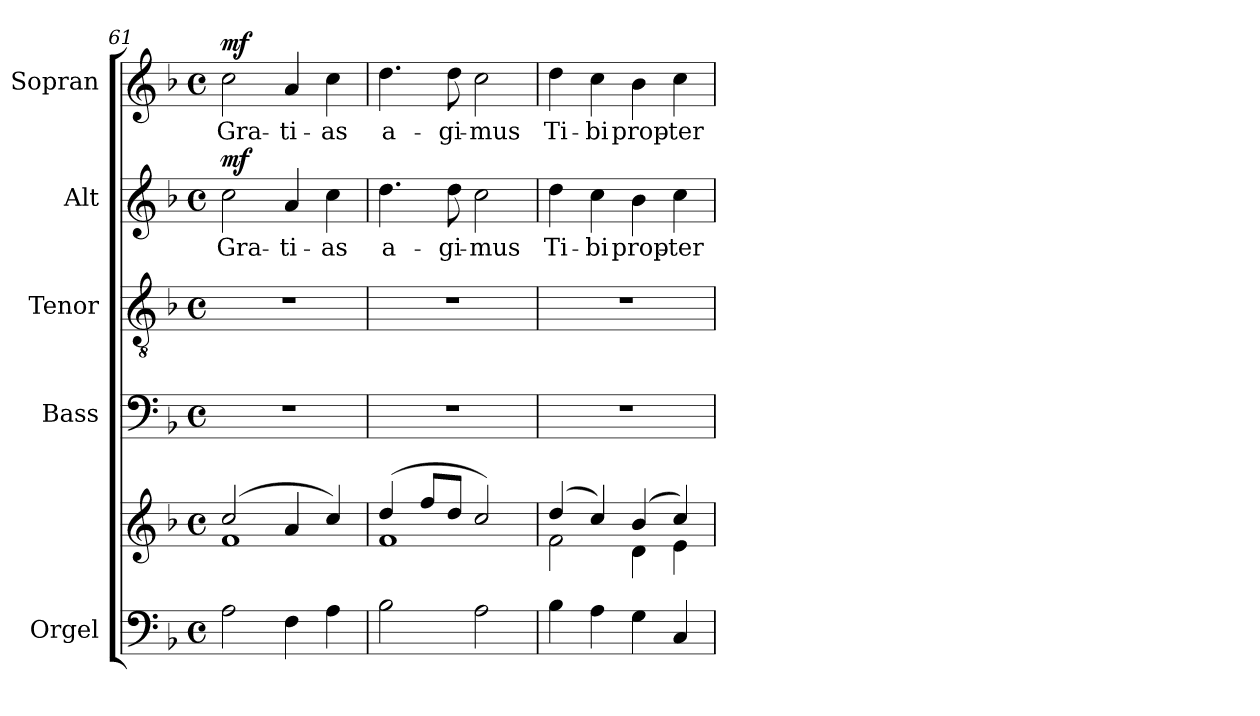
**kern	**kern	**kern	**kern	**kern	**text	**dynam	**kern	**text	**dynam
*part5	*part5	*part4	*part3	*part2	*part2	*part2	*part1	*part1	*part1
*staff6	*staff5	*staff4	*staff3	*staff2	*staff2	*staff2	*staff1	*staff1	*staff1
*I"Orgel	*	*I"Bass	*I"Tenor	*I"Alt	*	*	*I"Sopran	*	*
*I'Org.	*	*I'B.	*I'T.	*I'A.	*	*	*I'S.	*	*
*clefF4	*clefG2	*clefF4	*clefGv2	*clefG2	*	*	*clefG2	*	*
*k[b-]	*k[b-]	*k[b-]	*k[b-]	*k[b-]	*	*	*k[b-]	*	*
*F:	*F:	*F:	*F:	*F:	*	*	*F:	*	*
*M4/4	*M4/4	*M4/4	*M4/4	*M4/4	*	*	*M4/4	*	*
*met(c)	*met(c)	*met(c)	*met(c)	*met(c)	*	*	*met(c)	*	*
=61	=61	=61	=61	=61	=61	=61	=61	=61	=61
*	*^	*	*	*	*	*	*	*	*
!	!	!	!	!	!	!LO:LY:b	!LO:DY:a	!	!LO:LY:b	!LO:DY:a
2A\	(2cc/	1f	1r	1r	2cc\	Gra-	mf	2cc\	Gra-	mf
!	!	!	!	!	!	!LO:LY:b	!	!	!LO:LY:b	!
4F\	4a/	.	.	.	4a/	-ti-	.	4a/	-ti-	.
!	!	!	!	!	!	!LO:LY:b	!	!	!LO:LY:b	!
4A\	4cc/)	.	.	.	4cc\	-as	.	4cc\	-as	.
=62	=62	=62	=62	=62	=62	=62	=62	=62	=62	=62
!	!	!	!	!	!	!LO:LY:b	!	!	!LO:LY:b	!
2B-\	(4dd/	1f	1r	1r	4.dd\	a-	.	4.dd\	a-	.
.	8ff/L	.	.	.	.	.	.	.	.	.
!	!	!	!	!	!	!LO:LY:b	!	!	!LO:LY:b	!
.	8dd/J	.	.	.	8dd\	-gi-	.	8dd\	-gi-	.
!	!	!	!	!	!	!LO:LY:b	!	!	!LO:LY:b	!
2A\	2cc/)	.	.	.	2cc\	-mus	.	2cc\	-mus	.
=63	=63	=63	=63	=63	=63	=63	=63	=63	=63	=63
!	!	!	!	!	!	!LO:LY:b	!	!	!LO:LY:b	!
4B-\	(4dd/	2f\	1r	1r	4dd\	Ti-	.	4dd\	Ti-	.
!	!	!	!	!	!	!LO:LY:b	!	!	!LO:LY:b	!
4A\	4cc/)	.	.	.	4cc\	-bi	.	4cc\	-bi	.
!	!	!	!	!	!	!LO:LY:b	!	!	!LO:LY:b	!
4G\	(4b-/	4d\	.	.	4b-\	prop-	.	4b-\	prop-	.
!	!	!	!	!	!	!LO:LY:b	!	!	!LO:LY:b	!
4C/	4cc/)	4e\	.	.	4cc\	-ter	.	4cc\	-ter	.
*	*v	*v	*	*	*	*	*	*	*	*
=	=	=	=	=	=	=	=	=	=
*-	*-	*-	*-	*-	*-	*-	*-	*-	*-
